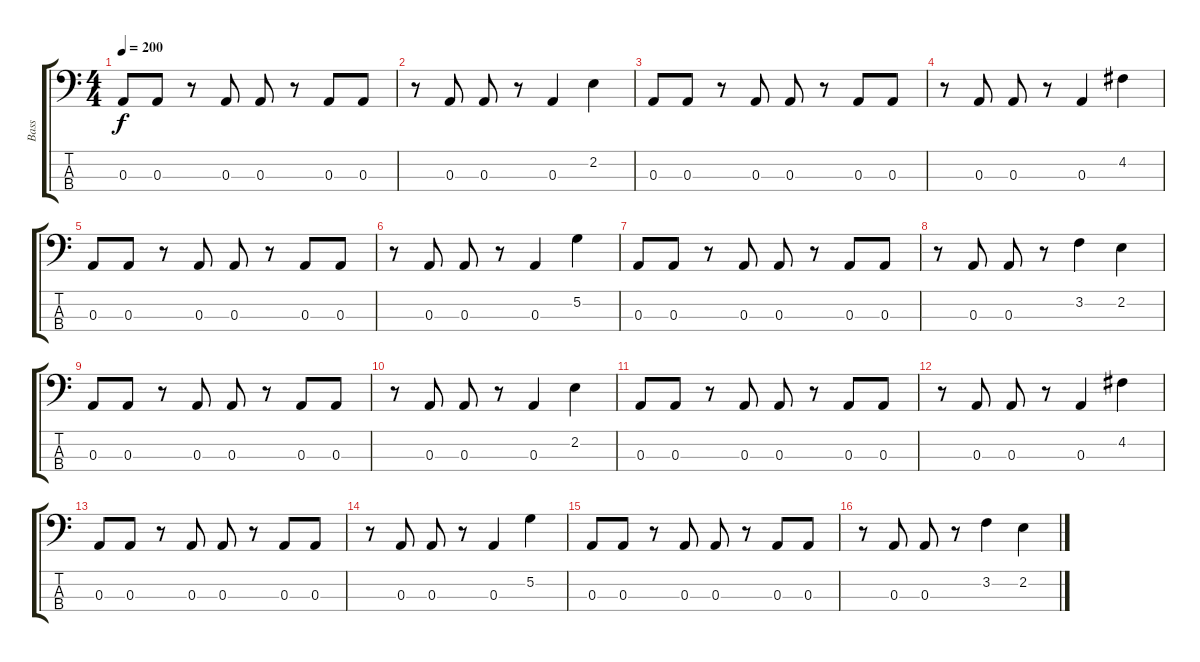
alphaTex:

\track ("Bass" "Bass") {instrument electricbasspick}
\staff {score tabs}
\tuning (G2 D2 A1 E1) {hide}
\ts (4 4)
\tempo 200
\clef f4
\ks c
0.3.8{dy f} 0.3.8 r.8 0.3.8 0.3.8 r.8 0.3.8 0.3.8 |
r.8 0.3.8 0.3.8 r.8 0.3.4 2.2.4 |
0.3.8 0.3.8 r.8 0.3.8 0.3.8 r.8 0.3.8 0.3.8 |
r.8 0.3.8 0.3.8 r.8 0.3.4 4.2.4 |
0.3.8 0.3.8 r.8 0.3.8 0.3.8 r.8 0.3.8 0.3.8 |
r.8 0.3.8 0.3.8 r.8 0.3.4 5.2.4 |
0.3.8 0.3.8 r.8 0.3.8 0.3.8 r.8 0.3.8 0.3.8 |
r.8 0.3.8 0.3.8 r.8 3.2.4 2.2.4 |
0.3.8 0.3.8 r.8 0.3.8 0.3.8 r.8 0.3.8 0.3.8 |
r.8 0.3.8 0.3.8 r.8 0.3.4 2.2.4 |
0.3.8 0.3.8 r.8 0.3.8 0.3.8 r.8 0.3.8 0.3.8 |
r.8 0.3.8 0.3.8 r.8 0.3.4 4.2.4 |
0.3.8 0.3.8 r.8 0.3.8 0.3.8 r.8 0.3.8 0.3.8 |
r.8 0.3.8 0.3.8 r.8 0.3.4 5.2.4 |
0.3.8 0.3.8 r.8 0.3.8 0.3.8 r.8 0.3.8 0.3.8 |
r.8 0.3.8 0.3.8 r.8 3.2.4 2.2.4
